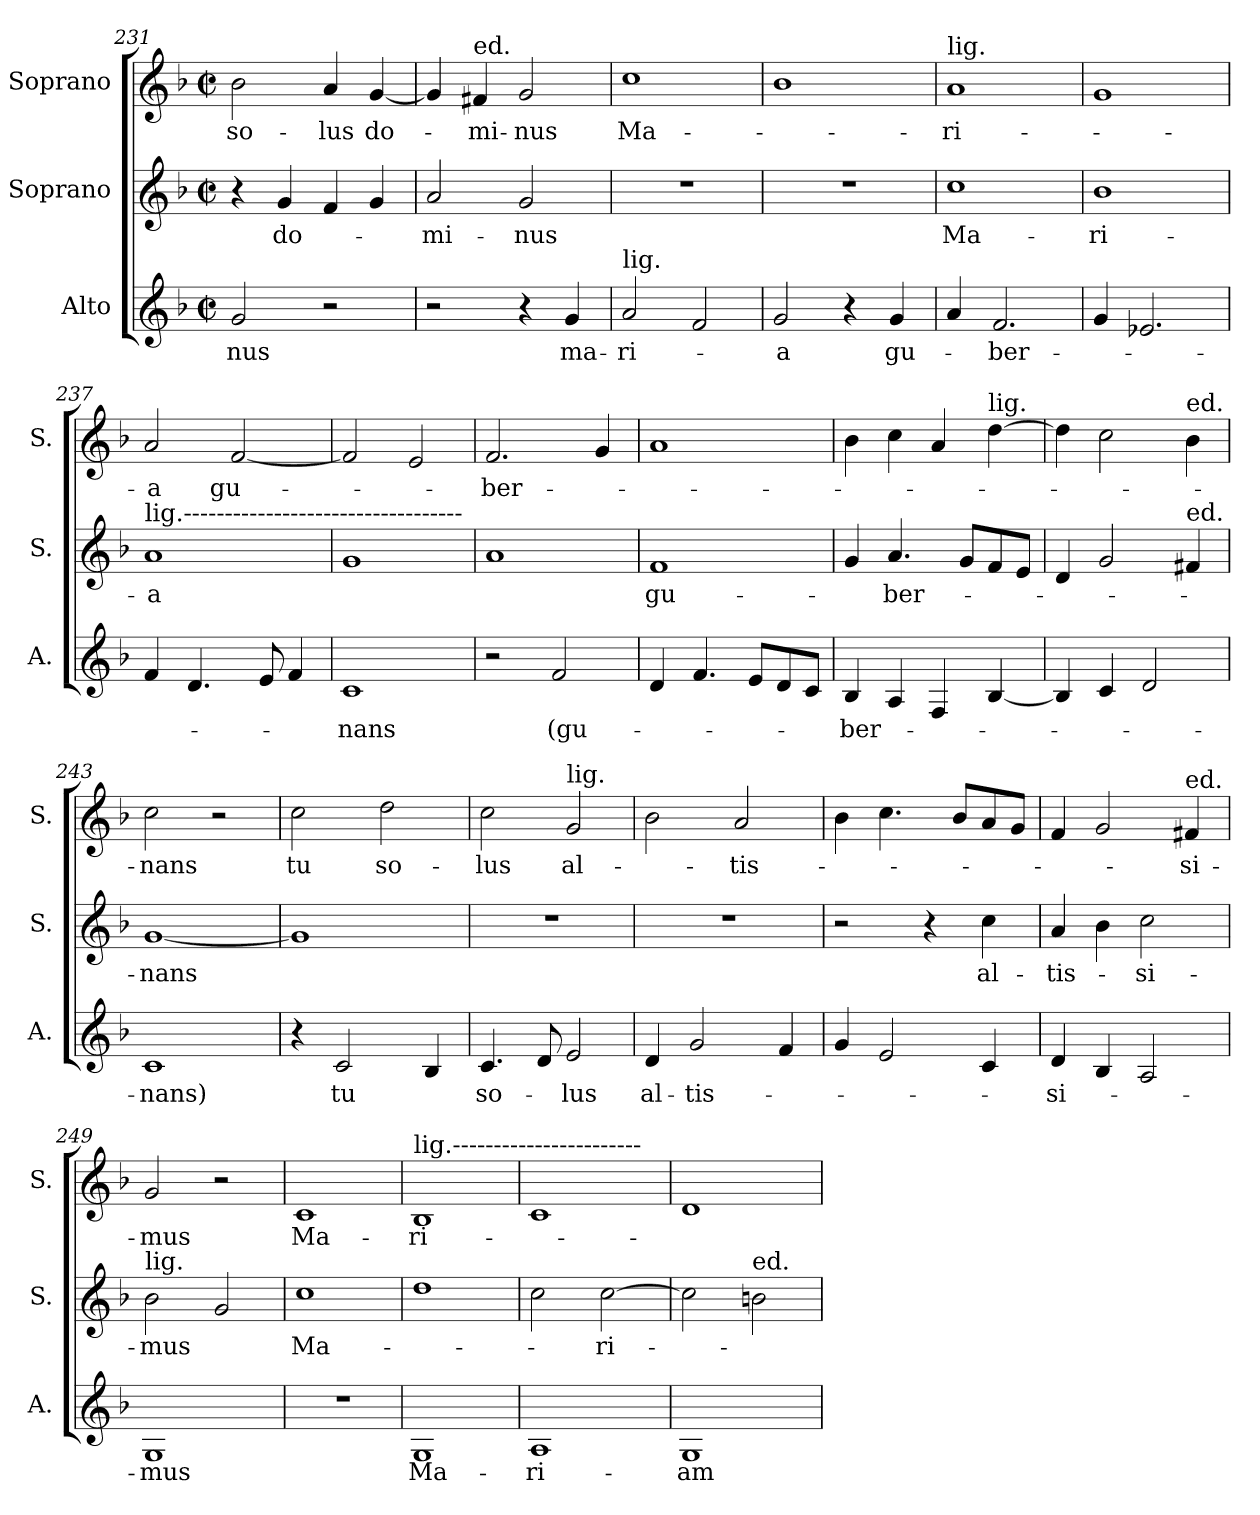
**kern	**text	**kern	**text	**kern	**text
*part3	*part3	*part2	*part2	*part1	*part1
*staff3	*staff3	*staff2	*staff2	*staff1	*staff1
*I"Alto	*	*I"Soprano	*	*I"Soprano	*
*I'A.	*	*I'S.	*	*I'S.	*
*clefG2	*	*clefG2	*	*clefG2	*
*k[b-]	*	*k[b-]	*	*k[b-]	*
*M2/2	*	*M2/2	*	*M2/2	*
*met(c|)	*	*met(c|)	*	*met(c|)	*
=231	=231	=231	=231	=231	=231
!	!LO:LY:b	!	!	!	!LO:LY:b
2g/	-nus	4r	.	2b-\	so-
!	!	!	!LO:LY:b	!	!
.	.	4g/	do-	.	.
!	!	!	!	!	!LO:LY:b
2r	.	4f/	.	4a/	lus
!	!	!	!	!	!LO:LY:b
.	.	4g/	.	[4g/	do-
=232	=232	=232	=232	=232	=232
!	!	!	!LO:LY:b	!	!
2r	.	2a/	-mi-	4g/]	.
!	!	!	!	!LO:TX:a:t=ed.	!
!	!	!	!	!	!LO:LY:b
.	.	.	.	4f#X/	-mi-
!	!	!	!LO:LY:b	!	!LO:LY:b
4r	.	2g/	-nus	2g/	-nus
!	!LO:LY:b	!	!	!	!
4g/	ma-	.	.	.	.
=233	=233	=233	=233	=233	=233
!LO:TX:a:t=lig.	!	!	!	!	!
!	!LO:LY:b	!	!	!	!LO:LY:b
2a/	-ri-	1r	.	1cc	Ma-
2f/	.	.	.	.	.
=234	=234	=234	=234	=234	=234
!	!LO:LY:b	!	!	!	!
2g/	-a	1r	.	1b-	.
4r	.	.	.	.	.
!	!LO:LY:b	!	!	!	!
4g/	gu-	.	.	.	.
=235	=235	=235	=235	=235	=235
!	!	!	!	!LO:TX:a:t=lig.	!
!	!	!	!LO:LY:b	!	!LO:LY:b
4a/	.	1cc	Ma-	1a	-ri-
!	!LO:LY:b	!	!	!	!
2.f/	-ber-	.	.	.	.
=236	=236	=236	=236	=236	=236
!	!	!	!LO:LY:b	!	!
4g/	.	1b-	-ri-	1g	.
2.e-X/	.	.	.	.	.
=237	=237	=237	=237	=237	=237
!	!	!LO:TX:a:t=lig.----------------------------------	!	!	!
!	!	!	!LO:LY:b	!	!LO:LY:b
4f/	.	1a	-a	2a/	-a
4.d/	.	.	.	.	.
!	!	!	!	!	!LO:LY:b
.	.	.	.	[2f/	gu-
8e/	.	.	.	.	.
4f/	.	.	.	.	.
=238	=238	=238	=238	=238	=238
!	!LO:LY:b	!	!	!	!
1c	-nans	1g	.	2f/]	.
.	.	.	.	2e/	.
=239	=239	=239	=239	=239	=239
!	!	!	!	!	!LO:LY:b
2r	.	1a	.	2.f/	-ber-
!	!LO:LY:b	!	!	!	!
2f/	(gu-	.	.	.	.
.	.	.	.	4g/	.
=240	=240	=240	=240	=240	=240
!	!	!	!LO:LY:b	!	!
4d/	.	1f	gu-	1a	.
4.f/	.	.	.	.	.
8e/L	.	.	.	.	.
8d/	.	.	.	.	.
8c/J	.	.	.	.	.
=241	=241	=241	=241	=241	=241
!	!LO:LY:b	!	!	!	!
4B-/	-ber-	4g/	.	4b-\	.
!	!	!	!LO:LY:b	!	!
4A/	.	4.a/	-ber-	4cc\	.
4F/	.	.	.	4a/	.
.	.	8g/L	.	.	.
!	!	!	!	!LO:TX:a:t=lig.	!
[4B-/	.	8f/	.	[4dd\	.
.	.	8e/J	.	.	.
=242	=242	=242	=242	=242	=242
4B-/]	.	4d/	.	4dd\]	.
4c/	.	2g/	.	2cc\	.
2d/	.	.	.	.	.
!	!	!	!	!LO:TX:a:t=ed.	!
!	!	!LO:TX:a:t=ed.	!	!	!
.	.	4f#X/	.	4b-\	.
=243	=243	=243	=243	=243	=243
!	!LO:LY:b	!	!LO:LY:b	!	!LO:LY:b
1c	nans)	[1g	-nans	2cc\	-nans
.	.	.	.	2r	.
=244	=244	=244	=244	=244	=244
!	!	!	!	!	!LO:LY:b
4r	.	1g]	.	2cc\	tu
!	!LO:LY:b	!	!	!	!
2c/	-tu	.	.	.	.
!	!	!	!	!	!LO:LY:b
.	.	.	.	2dd\	so-
4B-/	.	.	.	.	.
=245	=245	=245	=245	=245	=245
!	!LO:LY:b	!	!	!	!LO:LY:b
4.c/	so-	1r	.	2cc\	-lus
8d/	.	.	.	.	.
!	!	!	!	!LO:TX:a:t=lig.	!
!	!LO:LY:b	!	!	!	!LO:LY:b
2e/	-lus	.	.	2g/	al-
=246	=246	=246	=246	=246	=246
!	!LO:LY:b	!	!	!	!
4d/	al-	1r	.	2b-\	.
!	!LO:LY:b	!	!	!	!
2g/	-tis-	.	.	.	.
!	!	!	!	!	!LO:LY:b
.	.	.	.	2a/	-tis-
4f/	.	.	.	.	.
=247	=247	=247	=247	=247	=247
4g/	.	2r	.	4b-\	.
2e/	.	.	.	4.cc\	.
.	.	4r	.	.	.
.	.	.	.	8b-/L	.
!	!	!	!LO:LY:b	!	!
4c/	.	4cc\	al-	8a/	.
.	.	.	.	8g/J	.
=248	=248	=248	=248	=248	=248
!	!LO:LY:b	!	!LO:LY:b	!	!
4d/	-si-	4a/	-tis-	4f/	.
4B-/	.	4b-\	.	2g/	.
!	!	!	!LO:LY:b	!	!
2A/	.	2cc\	-si-	.	.
!	!	!	!	!LO:TX:a:t=ed.	!
!	!	!	!	!	!LO:LY:b
.	.	.	.	4f#X/	-si-
=249	=249	=249	=249	=249	=249
!	!	!LO:TX:a:t=lig.	!	!	!
!	!LO:LY:b	!	!LO:LY:b	!	!LO:LY:b
1G	-mus	2b-\	-mus	2g/	-mus
.	.	2g/	.	2r	.
=250	=250	=250	=250	=250	=250
!	!	!	!LO:LY:b	!	!LO:LY:b
1r	.	1cc	Ma-	1c	Ma-
=251	=251	=251	=251	=251	=251
!	!	!	!	!LO:TX:a:t=lig.-----------------------	!
!	!LO:LY:b	!	!	!	!LO:LY:b
1G	Ma-	1dd	.	1B-	-ri-
=252	=252	=252	=252	=252	=252
!	!LO:LY:b	!	!	!	!
1A	-ri-	2cc\	.	1c	.
!	!	!	!LO:LY:b	!	!
.	.	[2cc\	-ri-	.	.
=253	=253	=253	=253	=253	=253
!	!LO:LY:b	!	!	!	!
1G	-am	2cc\]	.	1d	.
!	!	!LO:TX:a:t=ed.	!	!	!
.	.	2bn\	.	.	.
=	=	=	=	=	=
*-	*-	*-	*-	*-	*-
